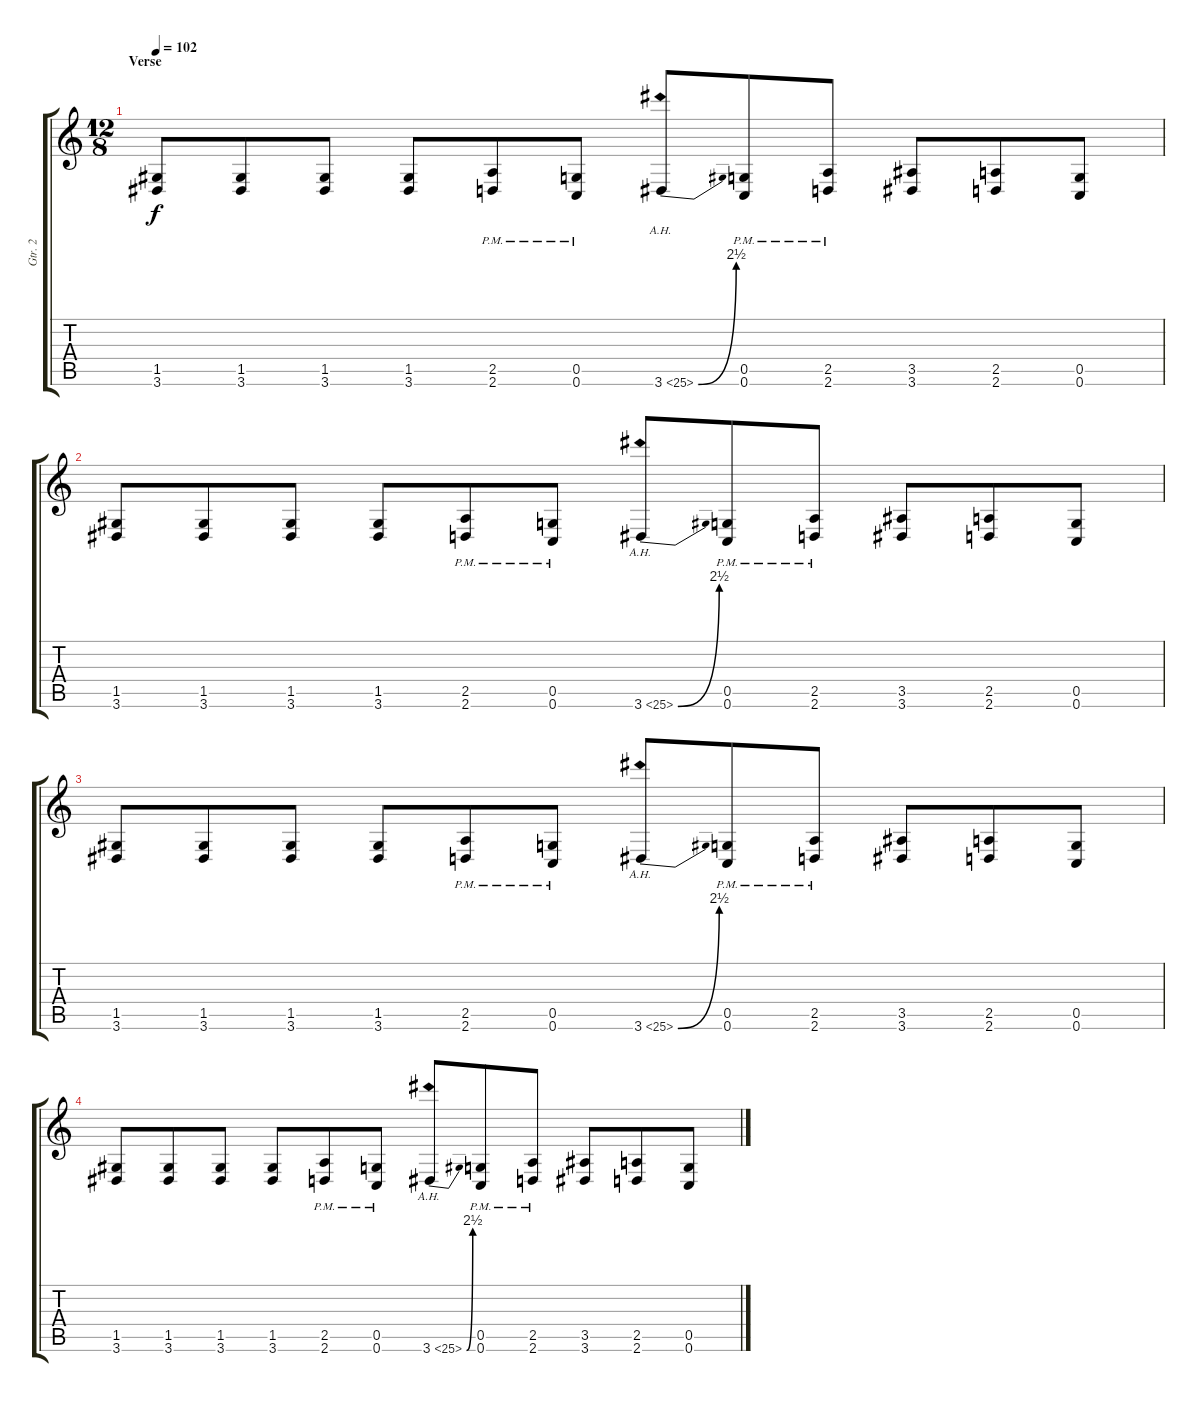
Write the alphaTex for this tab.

\track ("Gtr. 2" "Gtr. 2") {instrument distortionguitar}
\staff {score tabs}
\tuning (D4 A3 F3 C3 G2 C2) {hide}
\ts (12 8)
\section ("" "Verse")
\tempo 102
\clef g2
\ks c
(1.5 3.6).8{dy f} (1.5 3.6).8 (1.5 3.6).8 (1.5 3.6).8 (2.5{pm} 2.6{pm}).8 (0.5{pm} 0.6{pm}).8 3.6{be (bend 0 0 60 10) ah 22}.8 (0.5{pm} 0.6{pm}).8 (2.5{pm} 2.6{pm}).8 (3.5 3.6).8 (2.5 2.6).8 (0.5 0.6).8 |
(1.5 3.6).8 (1.5 3.6).8 (1.5 3.6).8 (1.5 3.6).8 (2.5{pm} 2.6{pm}).8 (0.5{pm} 0.6{pm}).8 3.6{be (bend 0 0 60 10) ah 22}.8 (0.5{pm} 0.6{pm}).8 (2.5{pm} 2.6{pm}).8 (3.5 3.6).8 (2.5 2.6).8 (0.5 0.6).8 |
(1.5 3.6).8 (1.5 3.6).8 (1.5 3.6).8 (1.5 3.6).8 (2.5{pm} 2.6{pm}).8 (0.5{pm} 0.6{pm}).8 3.6{be (bend 0 0 60 10) ah 22}.8 (0.5{pm} 0.6{pm}).8 (2.5{pm} 2.6{pm}).8 (3.5 3.6).8 (2.5 2.6).8 (0.5 0.6).8 |
(1.5 3.6).8 (1.5 3.6).8 (1.5 3.6).8 (1.5 3.6).8 (2.5{pm} 2.6{pm}).8 (0.5{pm} 0.6{pm}).8 3.6{be (bend 0 0 60 10) ah 22}.8 (0.5{pm} 0.6{pm}).8 (2.5{pm} 2.6{pm}).8 (3.5 3.6).8 (2.5 2.6).8 (0.5 0.6).8
